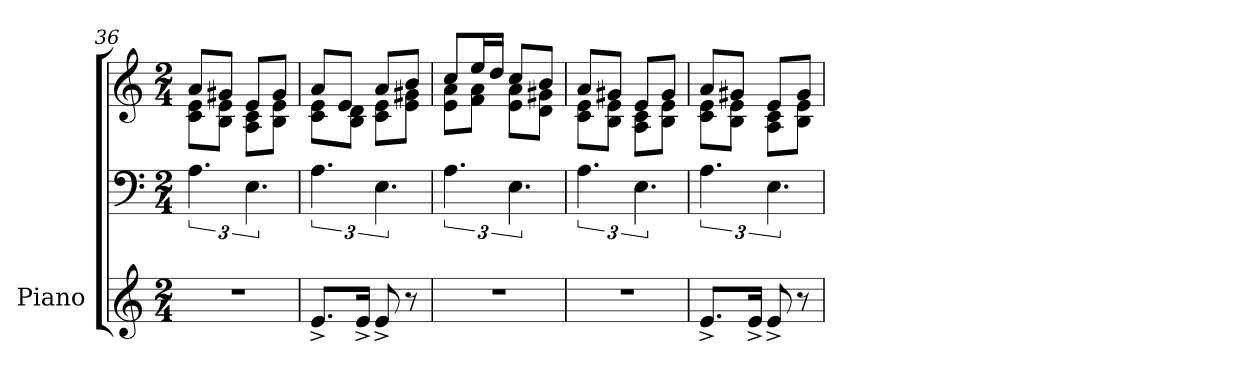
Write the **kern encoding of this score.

**kern	**kern	**kern
*part1	*part1	*part1
*staff3	*staff2	*staff1
*I"Piano	*	*
*I'Pno.	*	*
*clefG2	*clefF4	*clefG2
*k[]	*k[]	*k[]
*M2/4	*M2/4	*M2/4
=36	=36	=36
*	*	*^
2r	6.A\	8a/L	8c\ 8e\L
.	.	8g#X/J	8B\ 8e\J
.	6.E\	8e/L	8A\ 8c\L
.	.	8g#/J	8B\ 8e\J
=37	=37	=37	=37
8.e^/L	6.A\	8a/L	8c\ 8e\L
.	.	8e/J	8B\ 8d\J
16e^/Jk	.	.	.
8e^/	6.E\	8a/L	8c\ 8e\L
8r	.	8b/J	8e\ 8g#X\J
=38	=38	=38	=38
2r	6.A\	8cc/L	8e\ 8a\L
.	.	16ee/L	8f\ 8a\J
.	.	16dd/JJ	.
.	6.E\	8cc/L	8e\ 8a\L
.	.	8b/J	8d\ 8g#X\J
=39	=39	=39	=39
2r	6.A\	8a/L	8c\ 8e\L
.	.	8g#X/J	8B\ 8e\J
.	6.E\	8e/L	8A\ 8c\L
.	.	8g#/J	8B\ 8e\J
!!LO:LB:g=z	!!
=40	=40	=40	=40
8.e^/L	6.A\	8a/L	8c\ 8e\L
.	.	8g#X/J	8B\ 8e\J
16e^/Jk	.	.	.
8e^/	6.E\	8e/L	8A\ 8c\L
8r	.	8g#/J	8B\ 8e\J
*	*	*v	*v
=	=	=
*-	*-	*-
